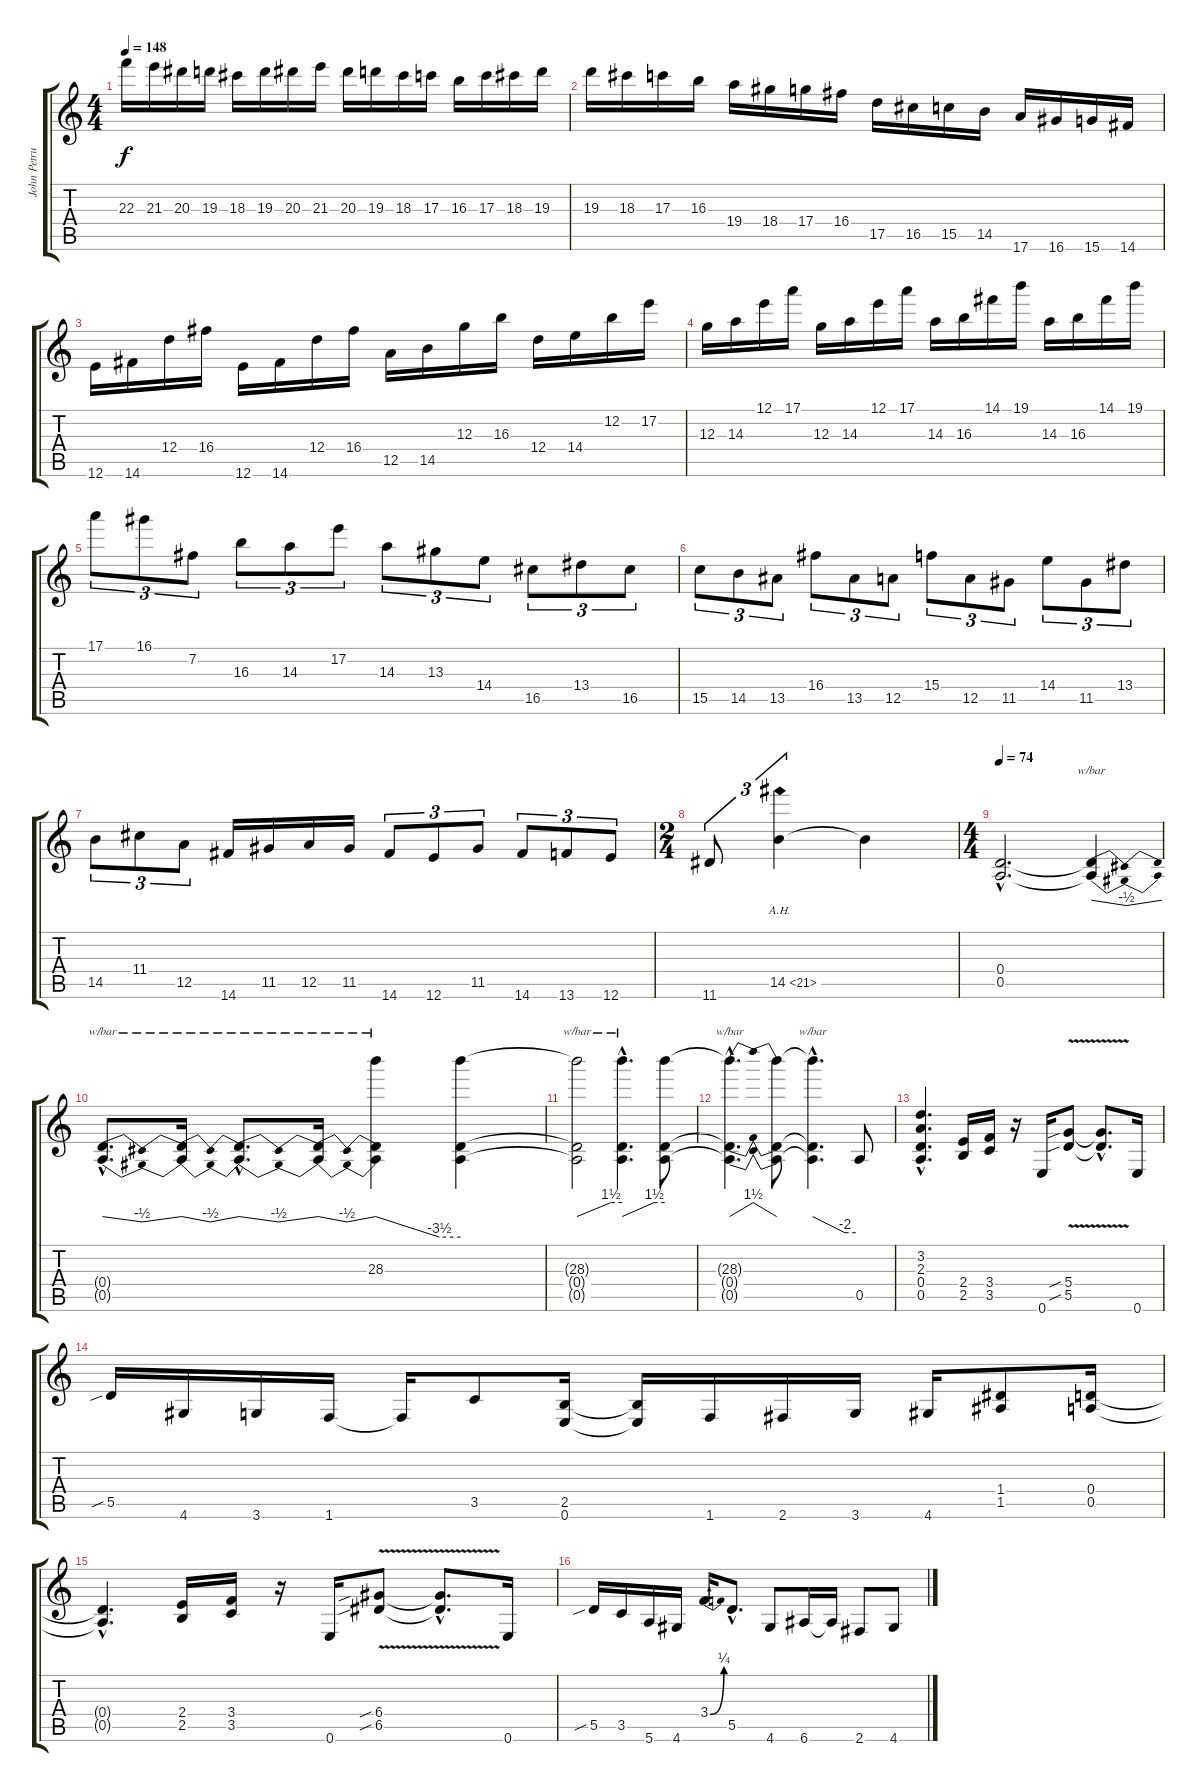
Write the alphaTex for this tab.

\track ("John Petrucci" "John Petru") {instrument distortionguitar}
\staff {score tabs}
\tuning (E4 B3 G3 D3 A2 E2) {hide}
\ts (4 4)
\tempo 148
\clef g2
\ks c
22.3.16{dy f} 21.3.16 20.3.16 19.3.16 18.3.16 19.3.16 20.3.16 21.3.16 20.3.16 19.3.16 18.3.16 17.3.16 16.3.16 17.3.16 18.3.16 19.3.16 |
19.3.16 18.3.16 17.3.16 16.3.16 19.4.16 18.4.16 17.4.16 16.4.16 17.5.16 16.5.16 15.5.16 14.5.16 17.6.16 16.6.16 15.6.16 14.6.16 |
12.6.16 14.6.16 12.4.16 16.4.16 12.6.16 14.6.16 12.4.16 16.4.16 12.5.16 14.5.16 12.3.16 16.3.16 12.4.16 14.4.16 12.2.16 17.2.16 |
12.3.16 14.3.16 12.1.16 17.1.16 12.3.16 14.3.16 12.1.16 17.1.16 14.3.16 16.3.16 14.1.16 19.1.16 14.3.16 16.3.16 14.1.16 19.1.16 |
17.1.8{tu (3 2)} 16.1.8{tu (3 2)} 7.2.8{tu (3 2)} 16.3.8{tu (3 2)} 14.3.8{tu (3 2)} 17.2.8{tu (3 2)} 14.3.8{tu (3 2)} 13.3.8{tu (3 2)} 14.4.8{tu (3 2)} 16.5.8{tu (3 2)} 13.4.8{tu (3 2)} 16.5.8{tu (3 2)} |
15.5.8{tu (3 2)} 14.5.8{tu (3 2)} 13.5.8{tu (3 2)} 16.4.8{tu (3 2)} 13.5.8{tu (3 2)} 12.5.8{tu (3 2)} 15.4.8{tu (3 2)} 12.5.8{tu (3 2)} 11.5.8{tu (3 2)} 14.4.8{tu (3 2)} 11.5.8{tu (3 2)} 13.4.8{tu (3 2)} |
14.5.8{tu (3 2)} 11.4.8{tu (3 2)} 12.5.8{tu (3 2)} 14.6.16 11.5.16 12.5.16 11.5.16 14.6.8{tu (3 2)} 12.6.8{tu (3 2)} 11.5.8{tu (3 2)} 14.6.8{tu (3 2)} 13.6.8{tu (3 2)} 12.6.8{tu (3 2)} |
\ts (2 4)
11.6.8{tu (3 2)} 14.5{ah 7}.4{tu (3 2)} 14.5{t}.4 |
\ts (4 4)
\tempo 74
(0.4{hac} 0.5{hac}).2{d} (0.4{t} 0.5{t}).4{tbe (dip default 0 0 30 -2 60 0)} |
(0.4{hac t} 0.5{hac t}).8{d tbe (dip default 0 0 30 -2 60 0)} (0.4{t} 0.5{t}).16{tbe (dip default 0 0 30 -2 60 0)} (0.4{hac t} 0.5{hac t}).8{d tbe (dip default 0 0 30 -2 60 0)} (0.4{t} 0.5{t}).16{tbe (dip default 0 0 30 -2 60 0)} (28.3 0.4{t} 0.5{t}).4{tbe (custom default 0 0 45 -14 60 -14)} (28.3{t} 0.4{t} 0.5{t}).4 |
(28.3{t} 0.4{t} 0.5{t}).2{tbe (custom default 0 0 45 6 60 6)} (28.3{hac t} 0.4{hac t} 0.5{hac t}).4{d tbe (custom default 0 0 45 6 60 6)} (28.3{t} 0.4{t} 0.5{t}).8 |
(28.3{hac t} 0.4{hac t} 0.5{hac t}).4{d tbe (dip default 0 0 30 6 44 6 60 0)} (28.3{t} 0.4{t} 0.5{t}).8 (28.3{hac t} 0.4{hac t} 0.5{hac t}).4{d tbe (custom default 0 0 45 -8 60 -8)} 0.5.8 |
(3.2{hac} 2.3{hac} 0.4{hac} 0.5{hac}).4{d} (2.4 2.5).16 (3.4 3.5).16 r.16 0.6.16 (5.4{v sib} 5.5{v sib}).8 (5.4{hac t} 5.5{hac t}).8{d} 0.6.16 |
5.5{sib}.16 4.6.16 3.6.16 1.6.16 1.6{t}.16 3.5.8 (2.5 0.6).16 (2.5{t} 0.6{t}).16 1.6.16 2.6.16 3.6.16 4.6.16 (1.4 1.5).8 (0.4 0.5).16 |
(0.4{hac t} 0.5{hac t}).4{d} (2.4 2.5).16 (3.4 3.5).16 r.16 0.6.16 (6.4{v sib} 6.5{v sib}).8 (6.4{hac t} 6.5{hac t}).8{d} 0.6.16 |
5.5{sib}.16 3.5.16 5.6.16 4.6.16 3.4{be (bend 0 0 60 1)}.16 5.5{hac}.8{d} 4.6.8 6.6.16 6.6{t}.16 2.6.8 4.6.8
